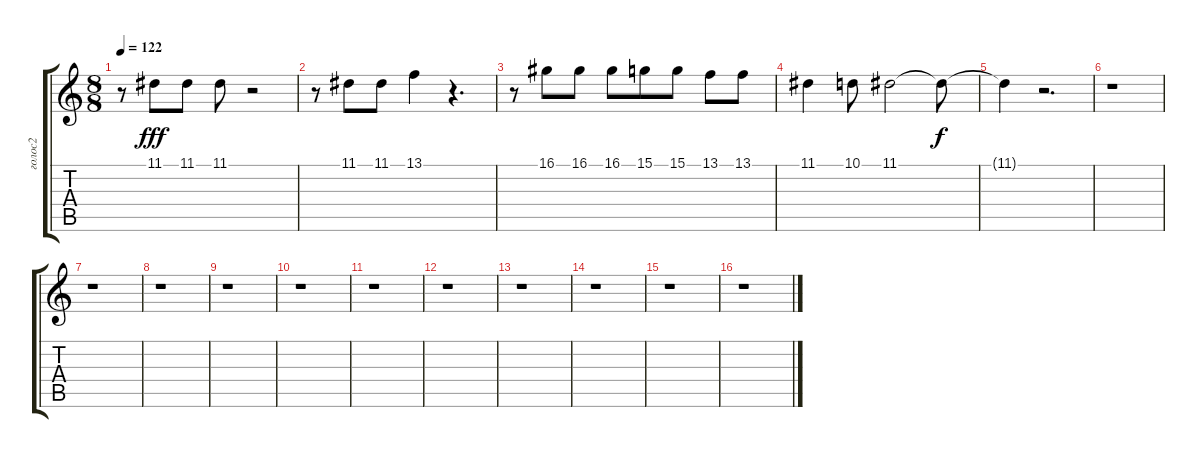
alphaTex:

\track ("голос2" "голос2") {instrument flute}
\staff {score tabs}
\tuning (E4 B3 G3 D3 A2 E2) {hide}
\ts (8 8)
\tempo 122
\clef g2
\ks c
r.8{dy fff} 11.1.8 11.1.8 11.1.8 r.2 |
r.8 11.1.8 11.1.8 13.1.4 r.4{d} |
r.8 16.1.8 16.1.8 16.1.8 15.1.8 15.1.8 13.1.8 13.1.8 |
11.1.4 10.1.8 11.1.2 11.1{t}.8{dy f} |
11.1{t}.4 r.2{d} |
r.1 |
r.1 |
r.1 |
r.1 |
r.1 |
r.1 |
r.1 |
r.1 |
r.1 |
r.1 |
r.1
